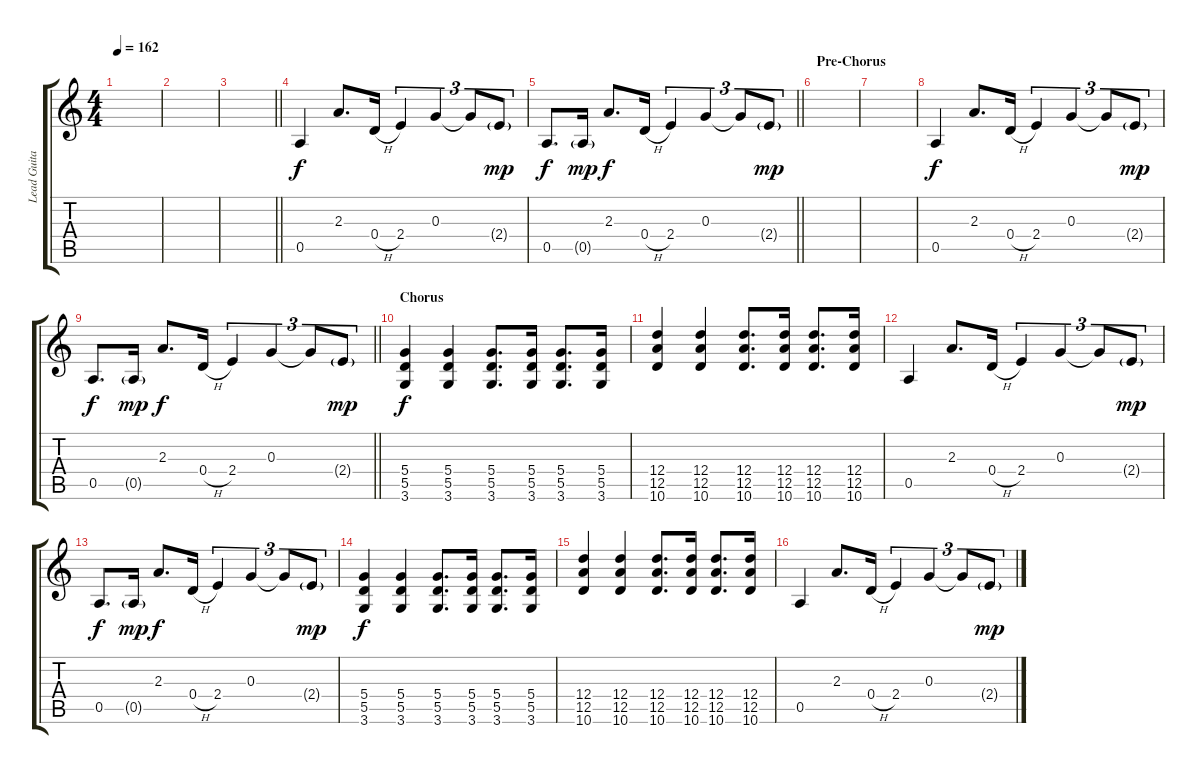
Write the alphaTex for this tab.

\track ("Lead Guitar" "Lead Guita") {instrument overdrivenguitar}
\staff {score tabs}
\tuning (E4 B3 G3 D3 A2 E2) {hide}
\ts (4 4)
\tempo 162
\clef g2
\ks c
|
|
\barLineRight lightlight
|
0.5.4{dy f} 2.3.8{d} 0.4{h}.16 2.4.4{tu (3 2)} 0.3.4{tu (3 2)} 0.3{t}.8{tu (3 2)} 2.4{g}.8{tu (3 2) dy mp} |
\barLineRight lightlight
0.5.8{d dy f} 0.5{g}.16{dy mp} 2.3.8{d dy f} 0.4{h}.16 2.4.4{tu (3 2)} 0.3.4{tu (3 2)} 0.3{t}.8{tu (3 2)} 2.4{g}.8{tu (3 2) dy mp} |
\section ("" "Pre-Chorus")
|
|
0.5.4{dy f} 2.3.8{d} 0.4{h}.16 2.4.4{tu (3 2)} 0.3.4{tu (3 2)} 0.3{t}.8{tu (3 2)} 2.4{g}.8{tu (3 2) dy mp} |
\barLineRight lightlight
0.5.8{d dy f} 0.5{g}.16{dy mp} 2.3.8{d dy f} 0.4{h}.16 2.4.4{tu (3 2)} 0.3.4{tu (3 2)} 0.3{t}.8{tu (3 2)} 2.4{g}.8{tu (3 2) dy mp} |
\section ("" "Chorus")
(5.4 5.5 3.6).4{dy f} (5.4 5.5 3.6).4 (5.4 5.5 3.6).8{d} (5.4 5.5 3.6).16 (5.4 5.5 3.6).8{d} (5.4 5.5 3.6).16 |
(12.4 12.5 10.6).4 (12.4 12.5 10.6).4 (12.4 12.5 10.6).8{d} (12.4 12.5 10.6).16 (12.4 12.5 10.6).8{d} (12.4 12.5 10.6).16 |
0.5.4 2.3.8{d} 0.4{h}.16 2.4.4{tu (3 2)} 0.3.4{tu (3 2)} 0.3{t}.8{tu (3 2)} 2.4{g}.8{tu (3 2) dy mp} |
0.5.8{d dy f} 0.5{g}.16{dy mp} 2.3.8{d dy f} 0.4{h}.16 2.4.4{tu (3 2)} 0.3.4{tu (3 2)} 0.3{t}.8{tu (3 2)} 2.4{g}.8{tu (3 2) dy mp} |
(5.4 5.5 3.6).4{dy f} (5.4 5.5 3.6).4 (5.4 5.5 3.6).8{d} (5.4 5.5 3.6).16 (5.4 5.5 3.6).8{d} (5.4 5.5 3.6).16 |
(12.4 12.5 10.6).4 (12.4 12.5 10.6).4 (12.4 12.5 10.6).8{d} (12.4 12.5 10.6).16 (12.4 12.5 10.6).8{d} (12.4 12.5 10.6).16 |
0.5.4 2.3.8{d} 0.4{h}.16 2.4.4{tu (3 2)} 0.3.4{tu (3 2)} 0.3{t}.8{tu (3 2)} 2.4{g}.8{tu (3 2) dy mp}
